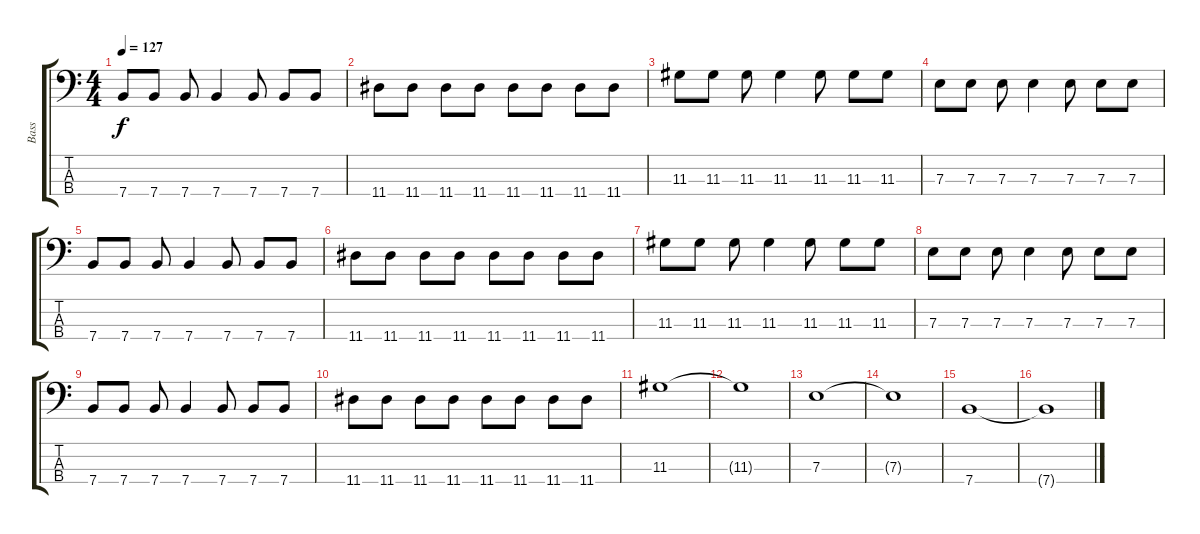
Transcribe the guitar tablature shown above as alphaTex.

\track ("Bass" "Bass") {instrument synthbass2}
\staff {score tabs}
\tuning (G2 D2 A1 E1) {hide}
\ts (4 4)
\tempo 127
\clef f4
\ks c
7.4.8{dy f} 7.4.8 7.4.8 7.4.4 7.4.8 7.4.8 7.4.8 |
11.4.8 11.4.8 11.4.8 11.4.8 11.4.8 11.4.8 11.4.8 11.4.8 |
11.3.8 11.3.8 11.3.8 11.3.4 11.3.8 11.3.8 11.3.8 |
7.3.8 7.3.8 7.3.8 7.3.4 7.3.8 7.3.8 7.3.8 |
7.4.8 7.4.8 7.4.8 7.4.4 7.4.8 7.4.8 7.4.8 |
11.4.8 11.4.8 11.4.8 11.4.8 11.4.8 11.4.8 11.4.8 11.4.8 |
11.3.8 11.3.8 11.3.8 11.3.4 11.3.8 11.3.8 11.3.8 |
7.3.8 7.3.8 7.3.8 7.3.4 7.3.8 7.3.8 7.3.8 |
7.4.8 7.4.8 7.4.8 7.4.4 7.4.8 7.4.8 7.4.8 |
11.4.8 11.4.8 11.4.8 11.4.8 11.4.8 11.4.8 11.4.8 11.4.8 |
11.3.1{volume 8} |
11.3{t}.1 |
7.3.1 |
7.3{t}.1 |
7.4.1 |
7.4{t}.1
